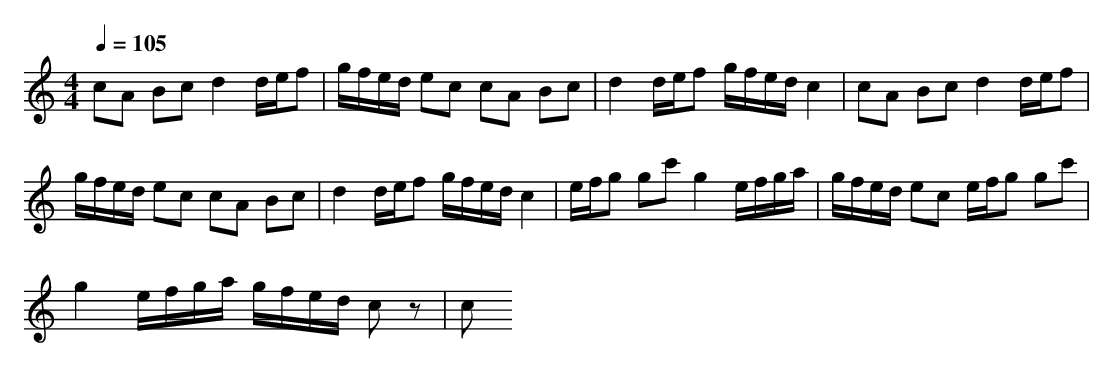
X:1
T:
M: 4/4
L: 1/8
Q:1/4=105
K:C % 0 sharps
cA Bc d2 d/2e/2f|g/2f/2e/2d/2 ec cA Bc|d2 d/2e/2f g/2f/2e/2d/2 c2|cA Bc d2 d/2e/2f|
g/2f/2e/2d/2 ec cA Bc|d2 d/2e/2f g/2f/2e/2d/2 c2|e/2f/2g gc' g2 e/2f/2g/2a/2|g/2f/2e/2d/2 ec e/2f/2g gc'|
g2 e/2f/2g/2a/2 g/2f/2e/2d/2 cz|c
